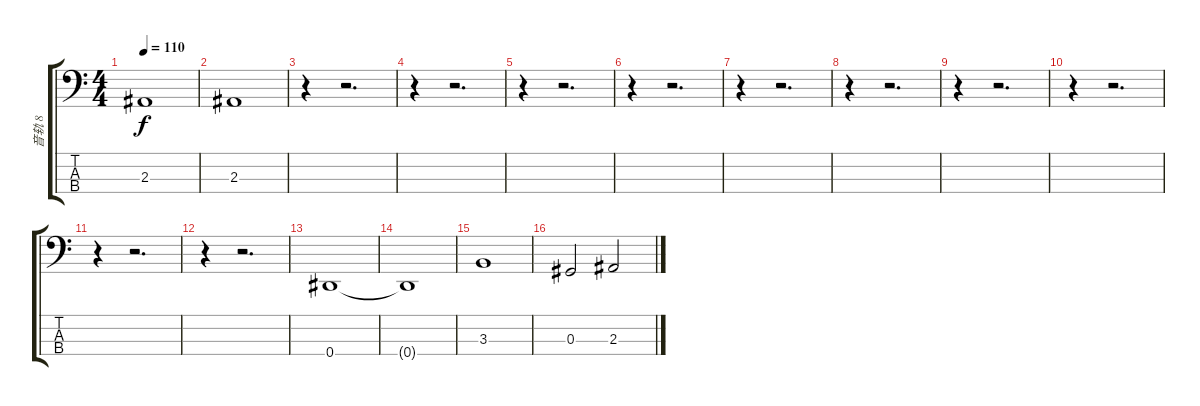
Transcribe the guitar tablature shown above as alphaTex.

\track ("音轨 8" "音轨 8") {instrument electricbassfinger}
\staff {score tabs}
\tuning (Gb2 Db2 Ab1 Eb1) {hide}
\ts (4 4)
\tempo 110
\clef f4
\ks c
2.3.1{dy f} |
2.3.1 |
r.4 r.2{d} |
r.4 r.2{d} |
r.4 r.2{d} |
r.4 r.2{d} |
r.4 r.2{d} |
r.4 r.2{d} |
r.4 r.2{d} |
r.4 r.2{d} |
r.4 r.2{d} |
r.4 r.2{d} |
0.4.1 |
0.4{t}.1 |
3.3.1 |
0.3.2 2.3.2
